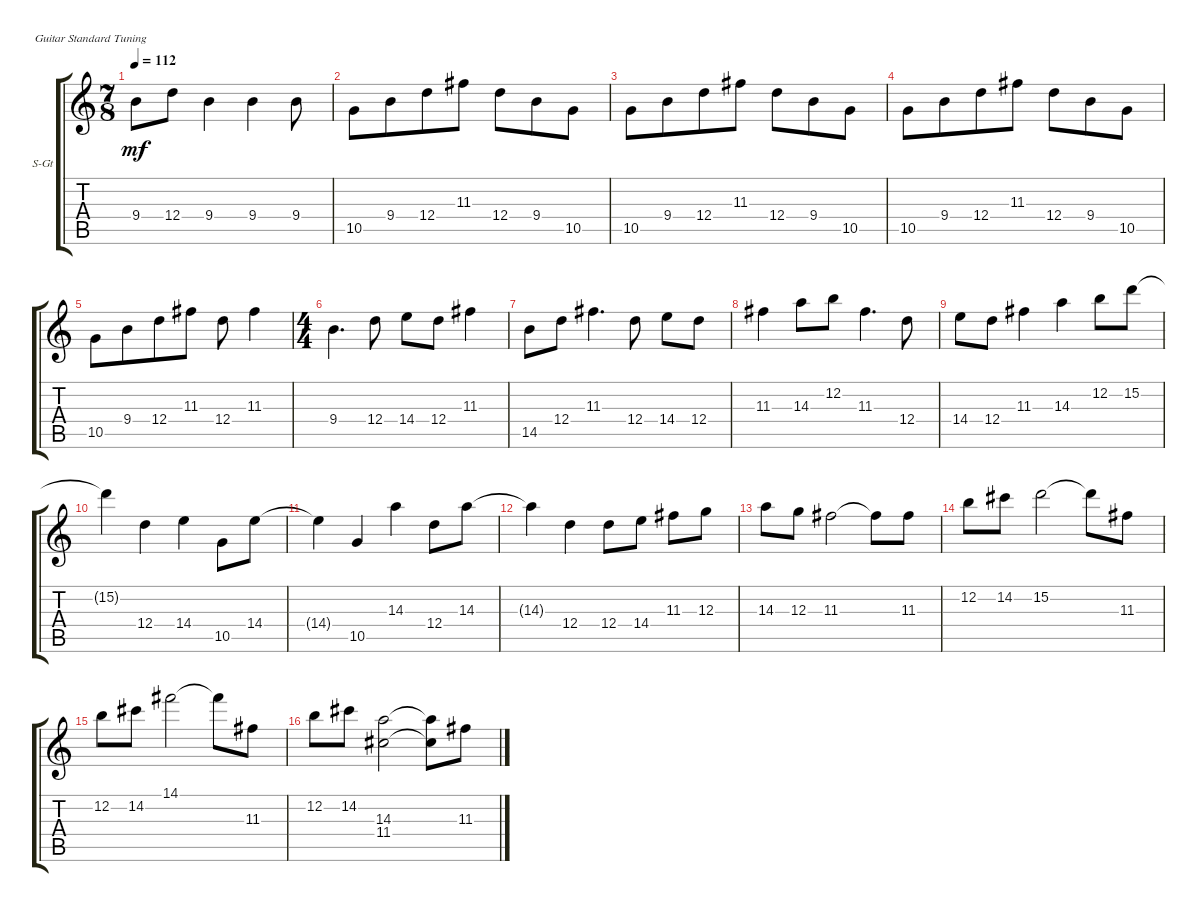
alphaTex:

\defaultSystemsLayout 4
\bracketExtendMode groupsimilarinstruments
\firstSystemTrackNameOrientation horizontal
\otherSystemsTrackNameOrientation horizontal
\track ("Steel Guitar" "S-Gt") {instrument acousticguitarsteel}
\staff {score tabs}
\tuning (E4 B3 G3 D3 A2 E2)
\ts (7 8)
\tempo 112
\clef g2
\ks c
9.4.8{dy mf} 12.4.8 9.4.4 9.4.4 9.4.8 |
10.5.8 9.4.8 12.4.8 11.3.8 12.4.8 9.4.8 10.5.8 |
10.5.8 9.4.8 12.4.8 11.3.8 12.4.8 9.4.8 10.5.8 |
10.5.8 9.4.8 12.4.8 11.3.8 12.4.8 9.4.8 10.5.8 |
10.5.8 9.4.8 12.4.8 11.3.8 12.4.8 11.3.4 |
\ts (4 4)
9.4.4{d} 12.4.8 14.4.8 12.4.8 11.3.4 |
14.5.8 12.4.8 11.3.4{d} 12.4.8 14.4.8 12.4.8 |
11.3.4 14.3.8 12.2.8 11.3.4{d} 12.4.8 |
14.4.8 12.4.8 11.3.4 14.3.4 12.2.8 15.2.8 |
15.2{t}.4 12.4.4 14.4.4 10.5.8 14.4.8 |
14.4{t}.4 10.5.4 14.3.4 12.4.8 14.3.8 |
14.3{t}.4 12.4.4 12.4.8 14.4.8 11.3.8 12.3.8 |
14.3.8 12.3.8 11.3.2 11.3{t}.8 11.3.8 |
12.2.8 14.2.8 15.2.2 15.2{t}.8 11.3.8 |
12.2.8 14.2.8 14.1.2 14.1{t}.8 11.3.8 |
12.2.8 14.2.8 (14.3 11.4).2 (14.3{t} 11.4{t}).8 11.3.8
